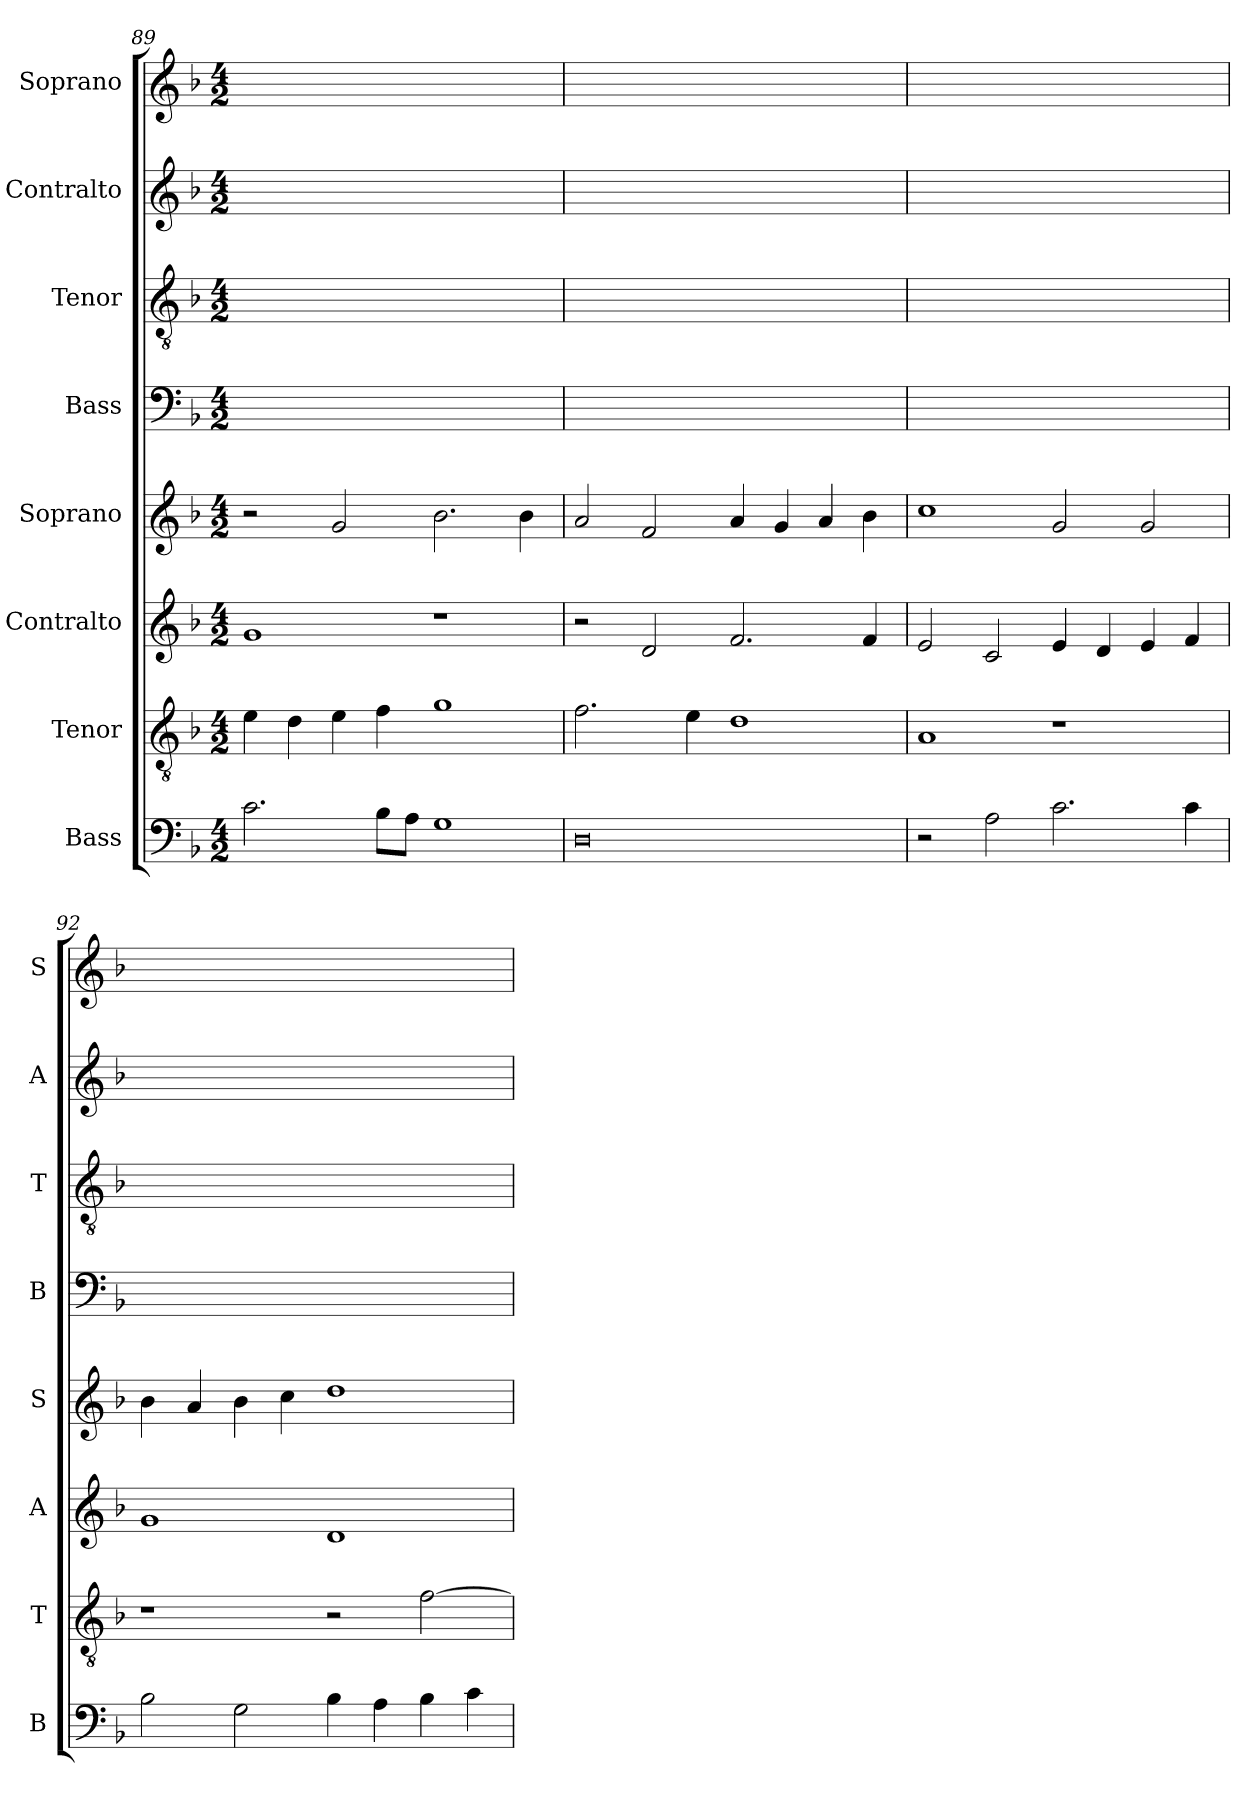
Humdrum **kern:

**kern	**kern	**kern	**kern	**kern	**kern	**kern	**kern
*part8	*part7	*part6	*part5	*part4	*part3	*part2	*part1
*staff8	*staff7	*staff6	*staff5	*staff4	*staff3	*staff2	*staff1
*I"Bass	*I"Tenor	*I"Contralto	*I"Soprano	*I"Bass	*I"Tenor	*I"Contralto	*I"Soprano
*I'B	*I'T	*I'A	*I'S	*I'B	*I'T	*I'A	*I'S
*clefF4	*clefGv2	*clefG2	*clefG2	*clefF4	*clefGv2	*clefG2	*clefG2
*k[b-]	*k[b-]	*k[b-]	*k[b-]	*k[b-]	*k[b-]	*k[b-]	*k[b-]
*G:dor	*G:dor	*G:dor	*G:dor	*G:dor	*G:dor	*G:dor	*G:dor
*M4/2	*M4/2	*M4/2	*M4/2	*M4/2	*M4/2	*M4/2	*M4/2
=89	=89	=89	=89	=89	=89	=89	=89
2.c	4e	1g	2r	0ryy	0ryy	0ryy	0ryy
.	4d	.	.	.	.	.	.
.	4e	.	2g	.	.	.	.
8B-\L	4f	.	.	.	.	.	.
8A\J	.	.	.	.	.	.	.
1G	1g	1r	2.b-	.	.	.	.
.	.	.	4b-	.	.	.	.
=90	=90	=90	=90	=90	=90	=90	=90
0D	2.f	2r	2a	0ryy	0ryy	0ryy	0ryy
.	.	2d	2f	.	.	.	.
.	4e	.	.	.	.	.	.
.	1d	2.f	4a	.	.	.	.
.	.	.	4g	.	.	.	.
.	.	.	4a	.	.	.	.
.	.	4f	4b-	.	.	.	.
=91	=91	=91	=91	=91	=91	=91	=91
2r	1A	2e	1cc	0ryy	0ryy	0ryy	0ryy
2A	.	2c	.	.	.	.	.
2.c	1r	4e	2g	.	.	.	.
.	.	4d	.	.	.	.	.
.	.	4e	2g	.	.	.	.
4c	.	4f	.	.	.	.	.
=92	=92	=92	=92	=92	=92	=92	=92
2B-	1r	1g	4b-	0ryy	0ryy	0ryy	0ryy
.	.	.	4a	.	.	.	.
2G	.	.	4b-	.	.	.	.
.	.	.	4cc	.	.	.	.
4B-	2r	1d	1dd	.	.	.	.
4A	.	.	.	.	.	.	.
4B-	[2f	.	.	.	.	.	.
4c	.	.	.	.	.	.	.
=	=	=	=	=	=	=	=
*-	*-	*-	*-	*-	*-	*-	*-
